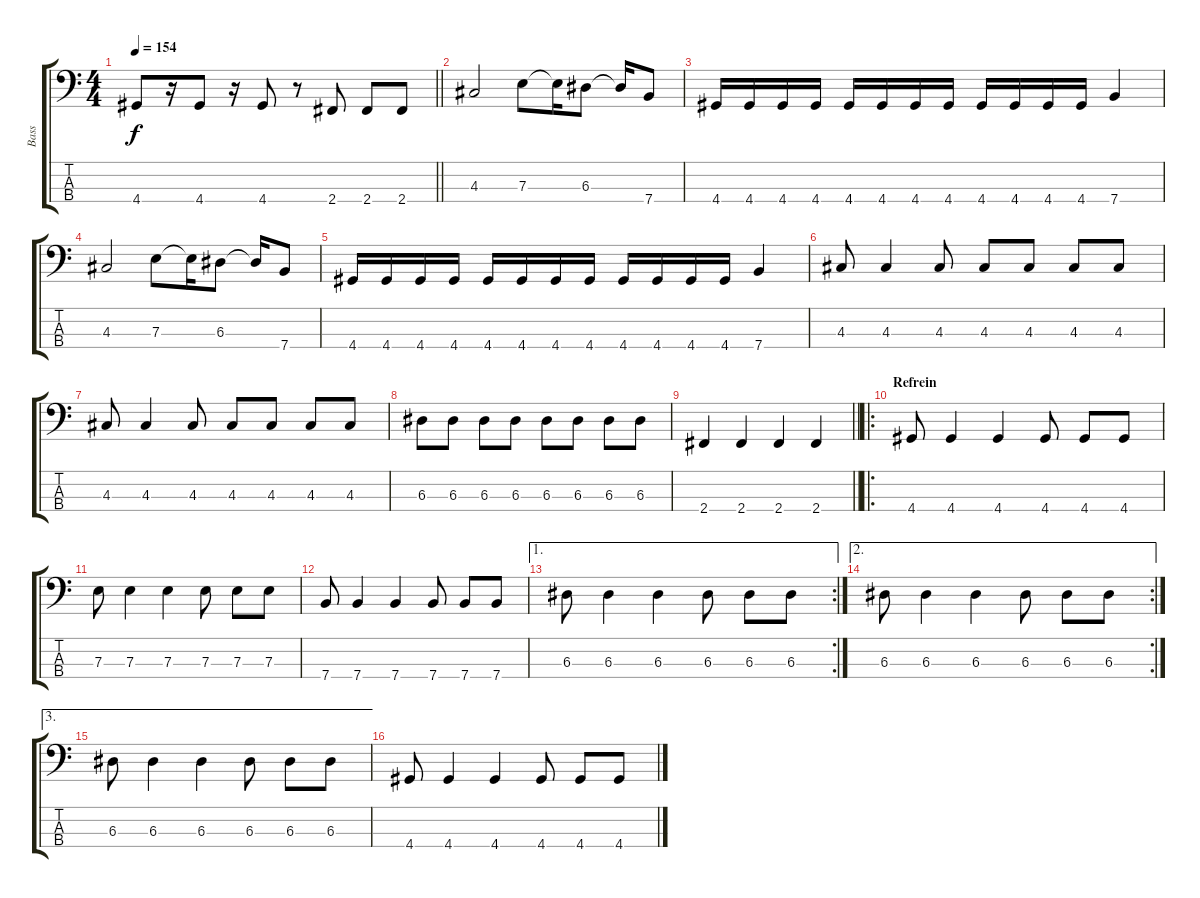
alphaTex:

\track ("Bass" "Bass") {instrument electricbasspick}
\staff {score tabs}
\tuning (G2 D2 A1 E1) {hide}
\ts (4 4)
\tempo 154
\clef f4
\barLineRight lightlight
\ks c
4.4.8{dy f} r.16 4.4.8 r.16 4.4.8 r.8 2.4.8 2.4.8 2.4.8 |
4.3.2 7.3.8 7.3{t}.16 6.3.8 6.3{t}.16 7.4.8 |
4.4.16 4.4.16 4.4.16 4.4.16 4.4.16 4.4.16 4.4.16 4.4.16 4.4.16 4.4.16 4.4.16 4.4.16 7.4.4 |
4.3.2 7.3.8 7.3{t}.16 6.3.8 6.3{t}.16 7.4.8 |
4.4.16 4.4.16 4.4.16 4.4.16 4.4.16 4.4.16 4.4.16 4.4.16 4.4.16 4.4.16 4.4.16 4.4.16 7.4.4 |
4.3.8 4.3.4 4.3.8 4.3.8 4.3.8 4.3.8 4.3.8 |
4.3.8 4.3.4 4.3.8 4.3.8 4.3.8 4.3.8 4.3.8 |
6.3.8 6.3.8 6.3.8 6.3.8 6.3.8 6.3.8 6.3.8 6.3.8 |
\barLineRight lightlight
2.4.4 2.4.4 2.4.4 2.4.4 |
\ro
\section ("" "Refrein")
4.4.8 4.4.4 4.4.4 4.4.8 4.4.8 4.4.8 |
7.3.8 7.3.4 7.3.4 7.3.8 7.3.8 7.3.8 |
7.4.8 7.4.4 7.4.4 7.4.8 7.4.8 7.4.8 |
\ae 1
\rc 2
6.3.8 6.3.4 6.3.4 6.3.8 6.3.8 6.3.8 |
\ae 2
\rc 2
6.3.8 6.3.4 6.3.4 6.3.8 6.3.8 6.3.8 |
\ae 3
6.3.8 6.3.4 6.3.4 6.3.8 6.3.8 6.3.8 |
4.4.8 4.4.4 4.4.4 4.4.8 4.4.8 4.4.8
